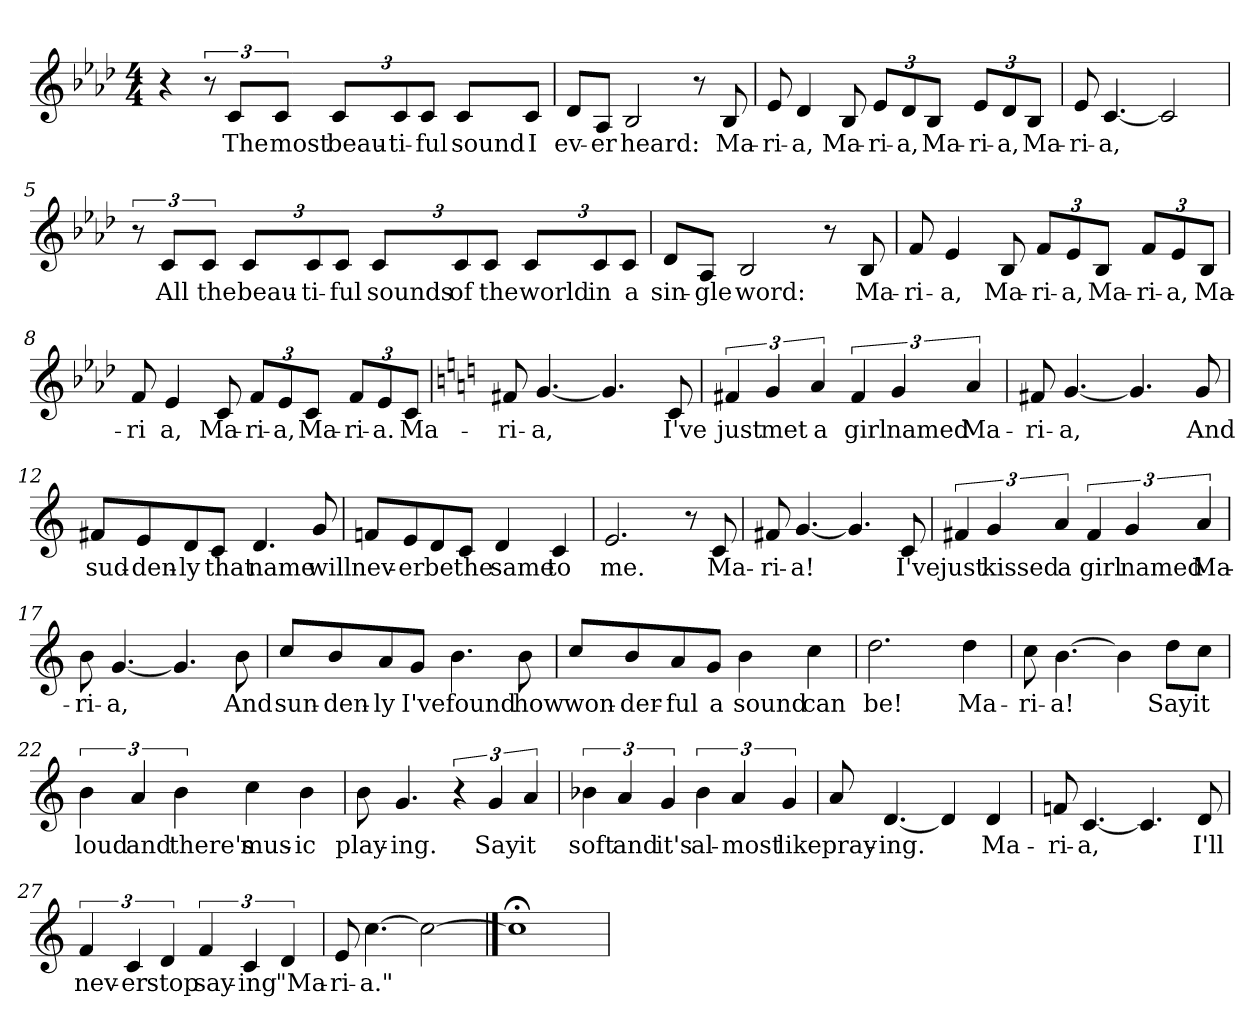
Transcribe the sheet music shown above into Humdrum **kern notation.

**kern	**text
*part1	*part1
*staff1	*staff1
*clefG2	*
*k[b-e-a-d-]	*
*A-:	*
*M4/4	*
=1	=1
4r	.
12r	.
12c/L	The
12c/J	most
*Xbrackettup	*
12c/L	beau-
12c/	-ti-
12c/J	-ful
8c/L	sound
8c/J	I
=2	=2
8d-/L	ev-
8A-/J	-er
2B-/	heard:
8r	.
8B-/	Ma-
=3	=3
8e-/	-ri-
4d-/	-a,
8B-/	Ma-
12e-/L	-ri-
12d-/	-a,
12B-/J	Ma-
12e-/L	-ri-
12d-/	-a,
12B-/J	Ma-
!!LO:LB:g=z
=4	=4
8e-/	-ri-
[4.c/	-a,
2c/]	.
=5	=5
*brackettup	*
12r	.
12c/L	All
12c/J	the
*Xbrackettup	*
12c/L	beau-
12c/	-ti-
12c/J	-ful
12c/L	sounds
12c/	of
12c/J	the
12c/L	world
12c/	in
12c/J	a
=6	=6
8d-/L	sin-
8A-/J	-gle
2B-/	word:
8r	.
8B-/	Ma-
!!LO:LB:g=z
=7	=7
8f/	-ri-
4e-/	-a,
8B-/	Ma-
12f/L	-ri-
12e-/	-a,
12B-/J	Ma-
12f/L	-ri-
12e-/	-a,
12B-/J	Ma-
=8	=8
8f/	-ri
4e-/	a,
8c/	Ma-
12f/L	-ri-
12e-/	-a,
12c/J	Ma-
12f/L	-ri-
12e-/	-a.
12c/J	Ma-
=9	=9
*k[]	*
*C:	*
8f#X/	-ri-
[4.g/	-a,
4.g/]	.
8c/	I've
!!LO:LB:g=z
=10	=10
*brackettup	*
6f#X/	just
6g/	met
6a/	a
6f#/	girl
6g/	named
6a/	Ma-
=11	=11
8f#X/	-ri-
[4.g/	-a,
4.g/]	.
8g/	And
=12	=12
8f#X/L	sud-
8e/	-den-
8d/	-ly
8c/J	that
4.d/	name
8g/	will
=13	=13
8fn/L	nev-
8e/	-er
8d/	be
8c/J	the
4d/	same
4c/	to
!!LO:LB:g=z
=14	=14
2.e/	me.
8r	.
8c/	Ma-
=15	=15
8f#X/	-ri-
[4.g/	-a!
4.g/]	.
8c/	I've
=16	=16
6f#X/	just
6g/	kissed
6a/	a
6f#/	girl
6g/	named
6a/	Ma-
=17	=17
8b\	-ri-
[4.g/	-a,
4.g/]	.
8b\	And
!!LO:LB:g=z
=18	=18
8cc/L	sun-
8b/	-den-
8a/	-ly
8g/J	I've
4.b\	found
8b\	how
=19	=19
8cc/L	won-
8b/	-der-
8a/	-ful
8g/J	a
4b\	sound
4cc\	can
=20	=20
2.dd\	be!
4dd\	Ma-
=21	=21
8cc\	-ri-
[4.b\	-a!
4b\]	.
8dd\L	Say
8cc\J	it
!!LO:LB:g=z
=22	=22
6b\	loud
6a/	and
6b\	there's
4cc\	mus-
4b\	-ic
=23	=23
8b\	play-
4.g/	-ing.
6r	.
6g/	Say
6a/	it
=24	=24
6b-X\	soft
6a/	and
6g/	it's
6b-\	al-
6a/	-most
6g/	like
!!LO:LB:g=z
=25	=25
8a/	pray-
[4.d/	-ing.
4d/]	.
4d/	Ma-
=26	=26
8fn/	-ri-
[4.c/	-a,
4.c/]	.
8d/	I'll
=27	=27
6f/	nev-
6c/	-er
6d/	stop
6f/	say-
6c/	-ing
6d/	"Ma-
=28	=28
8e/	-ri-
[4.cc\	-a."
2cc\_	.
==29	==29
1cc;<]	.
=	=
*-	*-
